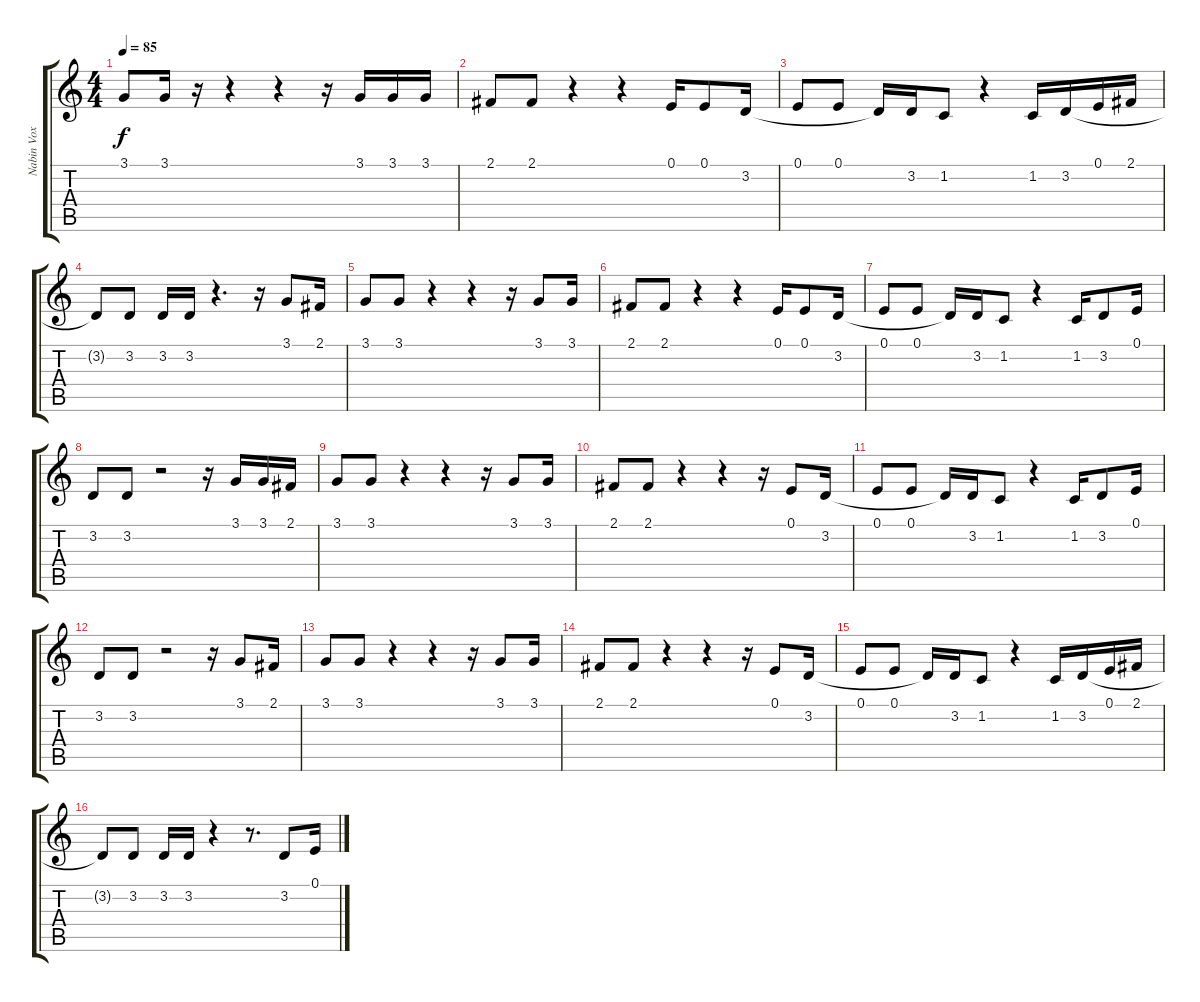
\track ("Nabin Vox" "Nabin Vox") {instrument electricgrandpiano}
\staff {score tabs}
\tuning (E4 B3 G3 D3 A2 E2) {hide}
\ts (4 4)
\tempo 85
\clef g2
\ks c
3.1.8{dy f} 3.1.16 r.16 r.4 r.4 r.16 3.1.16 3.1.16 3.1.16 |
2.1.8 2.1.8 r.4 r.4 0.1.16 0.1.8 3.2.16 |
0.1.8 0.1.8 3.2{t}.16 3.2.16 1.2.8 r.4 1.2.16 3.2.16 0.1.16 2.1.16 |
3.2{t}.8 3.2.8 3.2.16 3.2.16 r.4{d} r.16 3.1.8 2.1.16 |
3.1.8 3.1.8 r.4 r.4 r.16 3.1.8 3.1.16 |
2.1.8 2.1.8 r.4 r.4 0.1.16 0.1.8 3.2.16 |
0.1.8 0.1.8 3.2{t}.16 3.2.16 1.2.8 r.4 1.2.16 3.2.8 0.1.16 |
3.2.8 3.2.8 r.2 r.16 3.1.16 3.1.16 2.1.16 |
3.1.8 3.1.8 r.4 r.4 r.16 3.1.8 3.1.16 |
2.1.8 2.1.8 r.4 r.4 r.16 0.1.8 3.2.16 |
0.1.8 0.1.8 3.2{t}.16 3.2.16 1.2.8 r.4 1.2.16 3.2.8 0.1.16 |
3.2.8 3.2.8 r.2 r.16 3.1.8 2.1.16 |
3.1.8 3.1.8 r.4 r.4 r.16 3.1.8 3.1.16 |
2.1.8 2.1.8 r.4 r.4 r.16 0.1.8 3.2.16 |
0.1.8 0.1.8 3.2{t}.16 3.2.16 1.2.8 r.4 1.2.16 3.2.16 0.1.16 2.1.16 |
3.2{t}.8 3.2.8 3.2.16 3.2.16 r.4 r.8{d} 3.2.8 0.1.16
